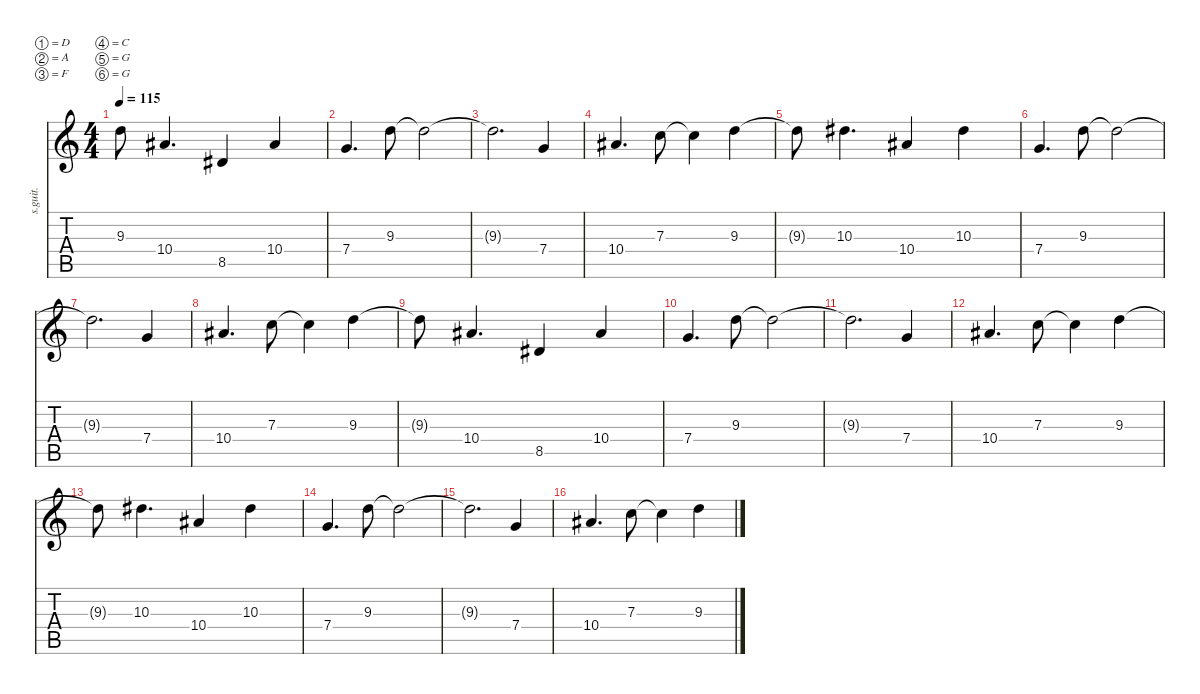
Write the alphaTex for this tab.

\defaultSystemsLayout 4
\hideDynamics
\bracketExtendMode nobrackets
\track ("Rythm Guitar 2" "s.guit.") {instrument distortionguitar}
\staff {score tabs}
\tuning (D4 A3 F3 C3 G2 G1)
\ts (4 4)
\tempo 115
\clef g2
\ks c
9.3{t}.8{lyrics (0 "") lyrics (1 "") lyrics (2 "") lyrics (3 "") lyrics (4 "") dy mf} 10.4{acc #}.4{d lyrics (0 "") lyrics (1 "") lyrics (2 "") lyrics (3 "") lyrics (4 "")} 8.5{acc #}.4{lyrics (0 "") lyrics (1 "") lyrics (2 "") lyrics (3 "") lyrics (4 "")} 10.4{acc #}.4{lyrics (0 "") lyrics (1 "") lyrics (2 "") lyrics (3 "") lyrics (4 "")} |
7.4.4{d lyrics (0 "") lyrics (1 "") lyrics (2 "") lyrics (3 "") lyrics (4 "")} 9.3.8{lyrics (0 "") lyrics (1 "") lyrics (2 "") lyrics (3 "") lyrics (4 "")} 9.3{t}.2{lyrics (0 "") lyrics (1 "") lyrics (2 "") lyrics (3 "") lyrics (4 "")} |
9.3{t}.2{d lyrics (0 "") lyrics (1 "") lyrics (2 "") lyrics (3 "") lyrics (4 "")} 7.4.4{lyrics (0 "") lyrics (1 "") lyrics (2 "") lyrics (3 "") lyrics (4 "")} |
10.4{acc #}.4{d lyrics (0 "") lyrics (1 "") lyrics (2 "") lyrics (3 "") lyrics (4 "")} 7.3.8{lyrics (0 "") lyrics (1 "") lyrics (2 "") lyrics (3 "") lyrics (4 "")} 7.3{t}.4{lyrics (0 "") lyrics (1 "") lyrics (2 "") lyrics (3 "") lyrics (4 "")} 9.3.4{lyrics (0 "") lyrics (1 "") lyrics (2 "") lyrics (3 "") lyrics (4 "")} |
9.3{t}.8{lyrics (0 "") lyrics (1 "") lyrics (2 "") lyrics (3 "") lyrics (4 "")} 10.3{acc #}.4{d lyrics (0 "") lyrics (1 "") lyrics (2 "") lyrics (3 "") lyrics (4 "")} 10.4{acc #}.4{lyrics (0 "") lyrics (1 "") lyrics (2 "") lyrics (3 "") lyrics (4 "")} 10.3{acc #}.4{lyrics (0 "") lyrics (1 "") lyrics (2 "") lyrics (3 "") lyrics (4 "")} |
7.4.4{d lyrics (0 "") lyrics (1 "") lyrics (2 "") lyrics (3 "") lyrics (4 "")} 9.3.8{lyrics (0 "") lyrics (1 "") lyrics (2 "") lyrics (3 "") lyrics (4 "")} 9.3{t}.2{lyrics (0 "") lyrics (1 "") lyrics (2 "") lyrics (3 "") lyrics (4 "")} |
9.3{t}.2{d lyrics (0 "") lyrics (1 "") lyrics (2 "") lyrics (3 "") lyrics (4 "")} 7.4.4{lyrics (0 "") lyrics (1 "") lyrics (2 "") lyrics (3 "") lyrics (4 "")} |
10.4{acc #}.4{d lyrics (0 "") lyrics (1 "") lyrics (2 "") lyrics (3 "") lyrics (4 "")} 7.3.8{lyrics (0 "") lyrics (1 "") lyrics (2 "") lyrics (3 "") lyrics (4 "")} 7.3{t}.4{lyrics (0 "") lyrics (1 "") lyrics (2 "") lyrics (3 "") lyrics (4 "")} 9.3.4{lyrics (0 "") lyrics (1 "") lyrics (2 "") lyrics (3 "") lyrics (4 "")} |
9.3{t}.8{lyrics (0 "") lyrics (1 "") lyrics (2 "") lyrics (3 "") lyrics (4 "")} 10.4{acc #}.4{d lyrics (0 "") lyrics (1 "") lyrics (2 "") lyrics (3 "") lyrics (4 "")} 8.5{acc #}.4{lyrics (0 "") lyrics (1 "") lyrics (2 "") lyrics (3 "") lyrics (4 "")} 10.4{acc #}.4{lyrics (0 "") lyrics (1 "") lyrics (2 "") lyrics (3 "") lyrics (4 "")} |
7.4.4{d lyrics (0 "") lyrics (1 "") lyrics (2 "") lyrics (3 "") lyrics (4 "")} 9.3.8{lyrics (0 "") lyrics (1 "") lyrics (2 "") lyrics (3 "") lyrics (4 "")} 9.3{t}.2{lyrics (0 "") lyrics (1 "") lyrics (2 "") lyrics (3 "") lyrics (4 "")} |
9.3{t}.2{d lyrics (0 "") lyrics (1 "") lyrics (2 "") lyrics (3 "") lyrics (4 "")} 7.4.4{lyrics (0 "") lyrics (1 "") lyrics (2 "") lyrics (3 "") lyrics (4 "")} |
10.4{acc #}.4{d lyrics (0 "") lyrics (1 "") lyrics (2 "") lyrics (3 "") lyrics (4 "")} 7.3.8{lyrics (0 "") lyrics (1 "") lyrics (2 "") lyrics (3 "") lyrics (4 "")} 7.3{t}.4{lyrics (0 "") lyrics (1 "") lyrics (2 "") lyrics (3 "") lyrics (4 "")} 9.3.4{lyrics (0 "") lyrics (1 "") lyrics (2 "") lyrics (3 "") lyrics (4 "")} |
9.3{t}.8{lyrics (0 "") lyrics (1 "") lyrics (2 "") lyrics (3 "") lyrics (4 "")} 10.3{acc #}.4{d lyrics (0 "") lyrics (1 "") lyrics (2 "") lyrics (3 "") lyrics (4 "")} 10.4{acc #}.4{lyrics (0 "") lyrics (1 "") lyrics (2 "") lyrics (3 "") lyrics (4 "")} 10.3{acc #}.4{lyrics (0 "") lyrics (1 "") lyrics (2 "") lyrics (3 "") lyrics (4 "")} |
7.4.4{d lyrics (0 "") lyrics (1 "") lyrics (2 "") lyrics (3 "") lyrics (4 "")} 9.3.8{lyrics (0 "") lyrics (1 "") lyrics (2 "") lyrics (3 "") lyrics (4 "")} 9.3{t}.2{lyrics (0 "") lyrics (1 "") lyrics (2 "") lyrics (3 "") lyrics (4 "")} |
9.3{t}.2{d lyrics (0 "") lyrics (1 "") lyrics (2 "") lyrics (3 "") lyrics (4 "")} 7.4.4{lyrics (0 "") lyrics (1 "") lyrics (2 "") lyrics (3 "") lyrics (4 "")} |
10.4{acc #}.4{d lyrics (0 "") lyrics (1 "") lyrics (2 "") lyrics (3 "") lyrics (4 "")} 7.3.8{lyrics (0 "") lyrics (1 "") lyrics (2 "") lyrics (3 "") lyrics (4 "")} 7.3{t}.4{lyrics (0 "") lyrics (1 "") lyrics (2 "") lyrics (3 "") lyrics (4 "")} 9.3.4{lyrics (0 "") lyrics (1 "") lyrics (2 "") lyrics (3 "") lyrics (4 "")}
